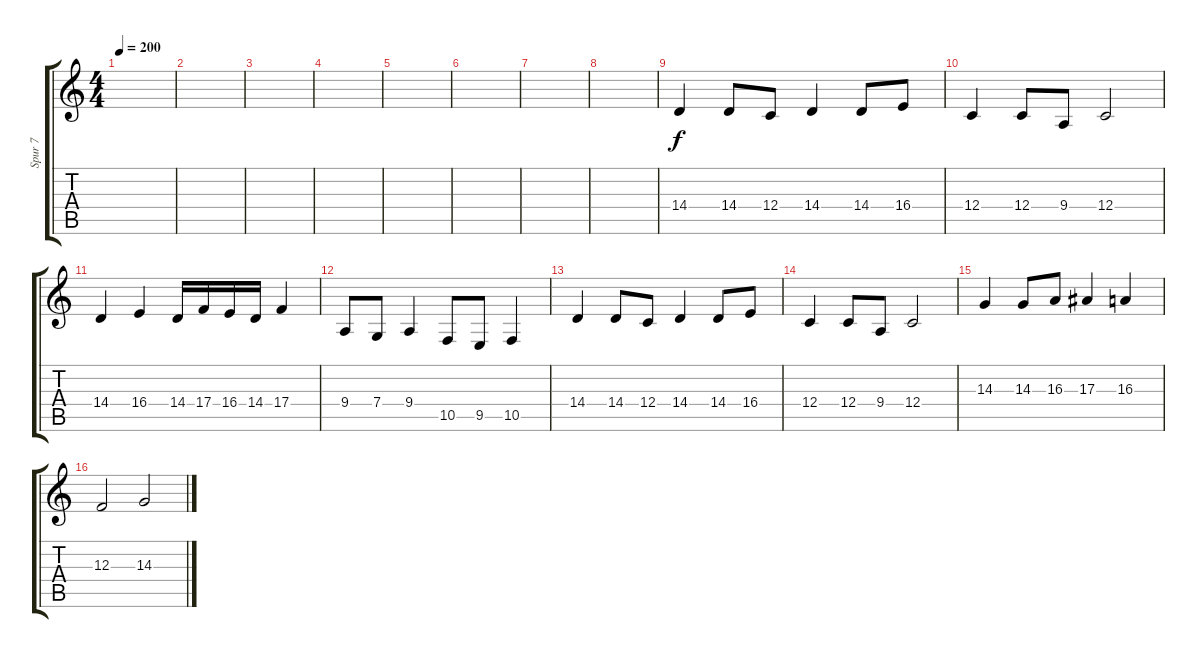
\track ("Spur 7" "Spur 7") {instrument viola}
\staff {score tabs}
\tuning (D4 A3 F3 C3 G2 D2) {hide}
\ts (4 4)
\tempo 200
\clef g2
\ks c
|
|
|
|
|
|
|
|
14.4.4 14.4.8 12.4.8 14.4.4 14.4.8 16.4.8 |
12.4.4 12.4.8 9.4.8 12.4.2 |
14.4.4 16.4.4 14.4.16 17.4.16 16.4.16 14.4.16 17.4.4 |
9.4.8 7.4.8 9.4.4 10.5.8 9.5.8 10.5.4 |
14.4.4 14.4.8 12.4.8 14.4.4 14.4.8 16.4.8 |
12.4.4 12.4.8 9.4.8 12.4.2 |
14.3.4 14.3.8 16.3.8 17.3.4 16.3.4 |
12.3.2 14.3.2
